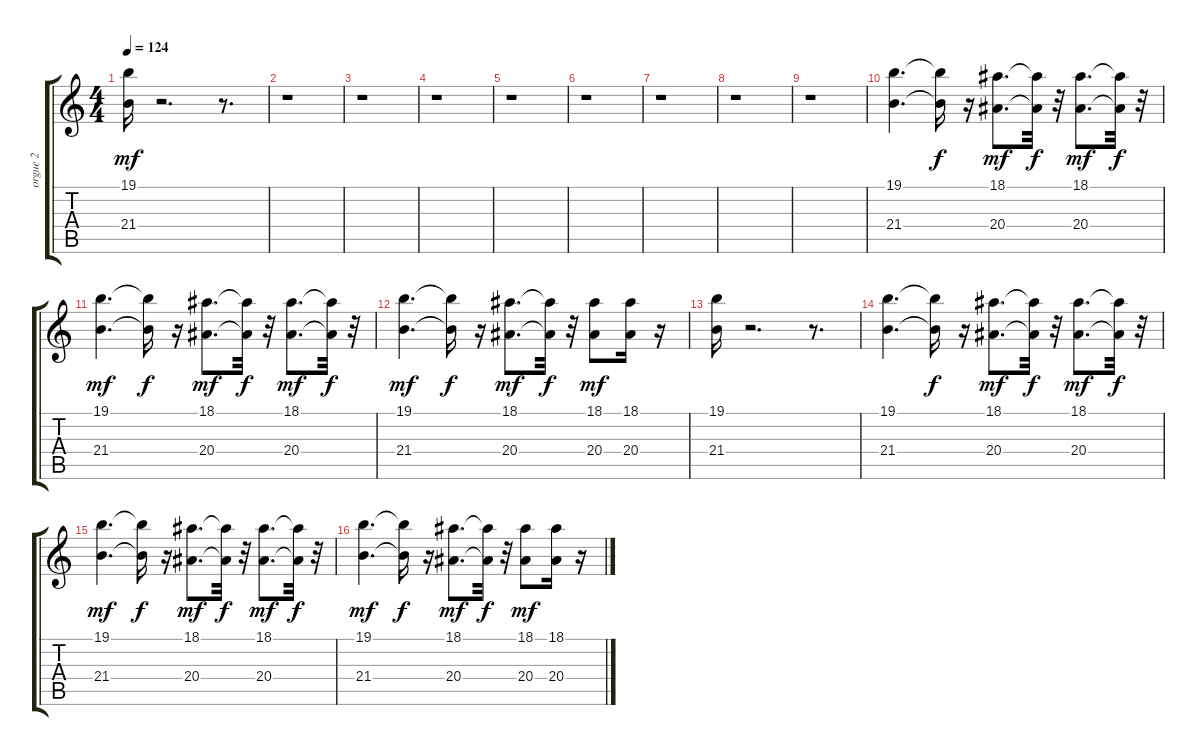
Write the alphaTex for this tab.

\track ("orgue 2" "orgue 2") {instrument drawbarorgan}
\staff {score tabs}
\tuning (E4 B3 G3 D3 A2 E2) {hide}
\ts (4 4)
\tempo 124
\clef g2
\ks c
(19.1 21.4).16{dy mf} r.2{d} r.8{d} |
r.1 |
r.1 |
r.1 |
r.1 |
r.1 |
r.1 |
r.1 |
r.1 |
(19.1 21.4).4{d} (19.1{t} 21.4{t}).16{dy f} r.16 (18.1 20.4).8{d dy mf} (18.1{t} 20.4{t}).32{dy f} r.32 (18.1 20.4).8{d dy mf} (18.1{t} 20.4{t}).32{dy f} r.32 |
(19.1 21.4).4{d dy mf} (19.1{t} 21.4{t}).16{dy f} r.16 (18.1 20.4).8{d dy mf} (18.1{t} 20.4{t}).32{dy f} r.32 (18.1 20.4).8{d dy mf} (18.1{t} 20.4{t}).32{dy f} r.32 |
(19.1 21.4).4{d dy mf} (19.1{t} 21.4{t}).16{dy f} r.16 (18.1 20.4).8{d dy mf} (18.1{t} 20.4{t}).32{dy f} r.32 (18.1 20.4).8{dy mf} (18.1 20.4).16 r.16 |
(19.1 21.4).16 r.2{d} r.8{d} |
(19.1 21.4).4{d} (19.1{t} 21.4{t}).16{dy f} r.16 (18.1 20.4).8{d dy mf} (18.1{t} 20.4{t}).32{dy f} r.32 (18.1 20.4).8{d dy mf} (18.1{t} 20.4{t}).32{dy f} r.32 |
(19.1 21.4).4{d dy mf} (19.1{t} 21.4{t}).16{dy f} r.16 (18.1 20.4).8{d dy mf} (18.1{t} 20.4{t}).32{dy f} r.32 (18.1 20.4).8{d dy mf} (18.1{t} 20.4{t}).32{dy f} r.32 |
(19.1 21.4).4{d dy mf} (19.1{t} 21.4{t}).16{dy f} r.16 (18.1 20.4).8{d dy mf} (18.1{t} 20.4{t}).32{dy f} r.32 (18.1 20.4).8{dy mf} (18.1 20.4).16 r.16
